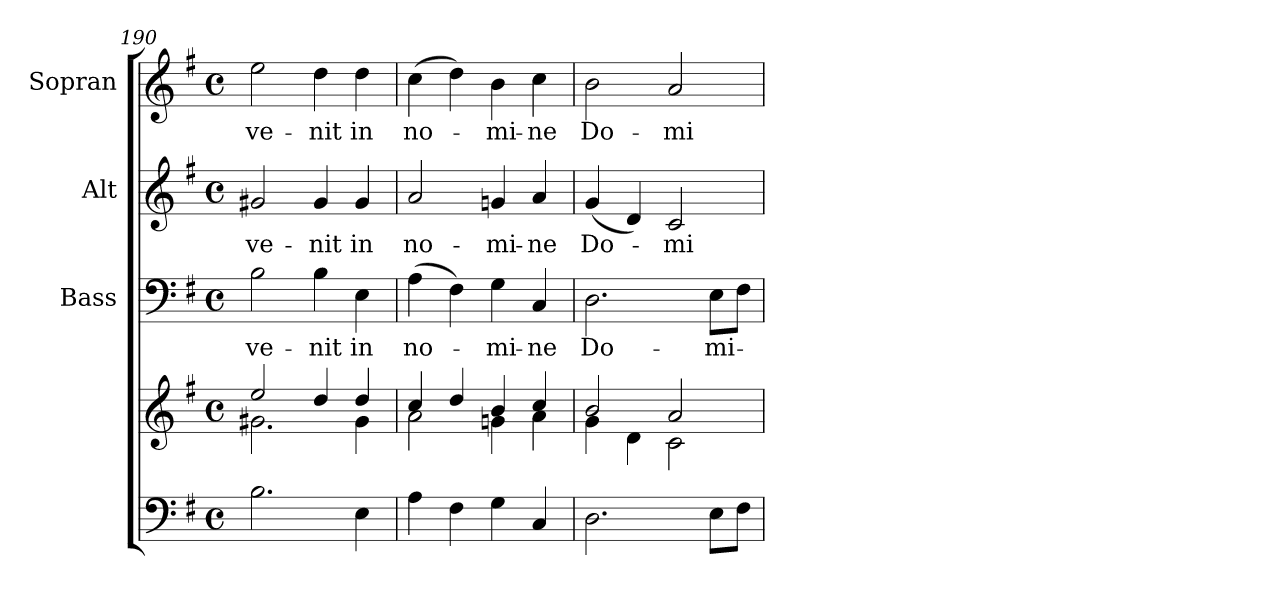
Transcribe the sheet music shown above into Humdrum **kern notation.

**kern	**kern	**kern	**text	**kern	**text	**kern	**text
*part4	*part4	*part3	*part3	*part2	*part2	*part1	*part1
*staff5	*staff4	*staff3	*staff3	*staff2	*staff2	*staff1	*staff1
*	*	*I"Bass	*	*I"Alt	*	*I"Sopran	*
*	*	*I'B.	*	*I'A.	*	*I'S.	*
*clefF4	*clefG2	*clefF4	*	*clefG2	*	*clefG2	*
*k[f#]	*k[f#]	*k[f#]	*	*k[f#]	*	*k[f#]	*
*G:	*G:	*G:	*	*G:	*	*G:	*
*M4/4	*M4/4	*M4/4	*	*M4/4	*	*M4/4	*
*met(c)	*met(c)	*met(c)	*	*met(c)	*	*met(c)	*
=190	=190	=190	=190	=190	=190	=190	=190
*	*^	*	*	*	*	*	*
!	!	!	!	!LO:LY:b	!	!LO:LY:b	!	!LO:LY:b
2.B\	2ee/	2.g#X\	2B\	ve-	2g#X/	ve-	2ee\	ve-
!	!	!	!	!LO:LY:b	!	!LO:LY:b	!	!LO:LY:b
.	4dd/	.	4B\	-nit	4g#/	-nit	4dd\	-nit
!	!	!	!	!LO:LY:b	!	!LO:LY:b	!	!LO:LY:b
4E\	4dd/	4g#\	4E\	in	4g#/	in	4dd\	in
=191	=191	=191	=191	=191	=191	=191	=191	=191
!	!	!	!	!LO:LY:b	!	!LO:LY:b	!	!LO:LY:b
4A\	4cc/	2a\	(>4A\	no-	2a/	no-	(>4cc\	no-
4F#\	4dd/	.	4F#\)	.	.	.	4dd\)	.
!	!	!	!	!LO:LY:b	!	!LO:LY:b	!	!LO:LY:b
4G\	4b/	4gn\	4G\	-mi-	4gn/	-mi-	4b\	-mi-
!	!	!	!	!LO:LY:b	!	!LO:LY:b	!	!LO:LY:b
4C/	4cc/	4a\	4C/	-ne	4a/	-ne	4cc\	-ne
!!LO:LB:g=z
=192	=192	=192	=192	=192	=192	=192	=192	=192
!	!	!	!	!LO:LY:b	!	!LO:LY:b	!	!LO:LY:b
2.D\	2b/	4g\	2.D\	Do-	(<4g/	Do-	2b\	Do-
.	.	4d\	.	.	4d/)	.	.	.
!	!	!	!	!	!	!LO:LY:b	!	!LO:LY:b
.	2a/	2c\	.	.	2c/	-mi-	2a/	-mi-
!	!	!	!	!LO:LY:b	!	!	!	!
8E\L	.	.	8E\L	-mi-	.	.	.	.
8F#\J	.	.	8F#\J	.	.	.	.	.
*	*v	*v	*	*	*	*	*	*
=	=	=	=	=	=	=	=
*-	*-	*-	*-	*-	*-	*-	*-
